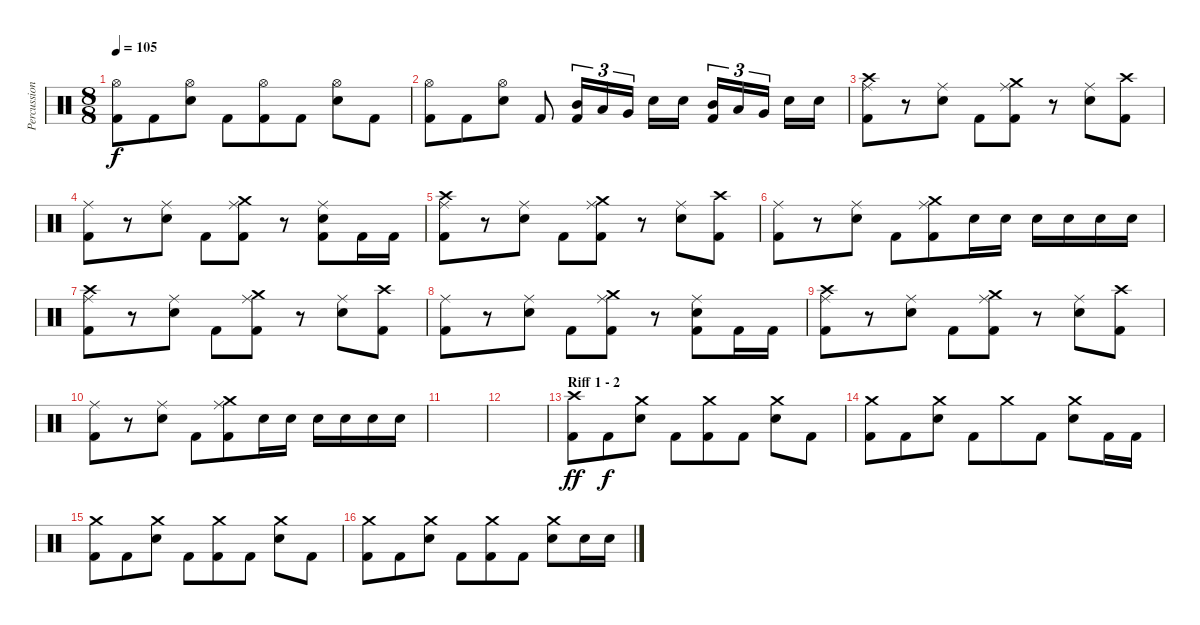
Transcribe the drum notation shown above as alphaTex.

\track ("Percussion" "Percussion") {instrument percussion}
\staff {score}
\articulation defaults
\ts (8 8)
\tempo 105
\clef neutral
\ks c
("Hi-Hat (open)" "Kick (hit) 2").8{dy f} "Kick (hit) 2".8 ("Hi-Hat (open)" "Snare (hit) 2").8 "Kick (hit) 2".8 ("Hi-Hat (open)" "Kick (hit) 2").8 "Kick (hit) 2".8 ("Hi-Hat (open)" "Snare (hit) 2").8 "Kick (hit) 2".8 |
("Hi-Hat (open)" "Kick (hit) 2").8 "Kick (hit) 2".8 ("Hi-Hat (open)" "Snare (hit) 2").8 "Kick (hit) 2".8 ("Mid Tom (hit)" "Kick (hit) 2").16{tu (3 2)} "Low Tom (hit)".16{tu (3 2)} "Very Low Tom (hit)".16{tu (3 2)} "Snare (hit) 2".16 "Snare (hit) 2".16 ("Mid Tom (hit)" "Kick (hit) 2").16{tu (3 2)} "Low Tom (hit)".16{tu (3 2)} "Very Low Tom (hit)".16{tu (3 2)} "Snare (hit) 2".16 "Snare (hit) 2".16 |
("Crash high (hit)" "Ride (middle)" "Kick (hit) 2").8 r.8 ("Ride (middle)" "Snare (hit) 2").8 "Kick (hit) 2".8 ("Crash medium (hit)" "Ride (middle)" "Kick (hit) 2").8 r.8 ("Ride (middle)" "Snare (hit) 2").8 ("Crash high (hit)" "Kick (hit) 2").8 |
("Ride (middle)" "Kick (hit) 2").8 r.8 ("Ride (middle)" "Snare (hit) 2").8 "Kick (hit) 2".8 ("Crash medium (hit)" "Ride (middle)" "Kick (hit) 2").8 r.8 ("Ride (middle)" "Snare (hit) 2" "Kick (hit) 2").8 "Kick (hit) 2".16 "Kick (hit) 2".16 |
("Crash high (hit)" "Ride (middle)" "Kick (hit) 2").8 r.8 ("Ride (middle)" "Snare (hit) 2").8 "Kick (hit) 2".8 ("Crash medium (hit)" "Ride (middle)" "Kick (hit) 2").8 r.8 ("Ride (middle)" "Snare (hit) 2").8 ("Crash high (hit)" "Kick (hit) 2").8 |
("Ride (middle)" "Kick (hit) 2").8 r.8 ("Ride (middle)" "Snare (hit) 2").8 "Kick (hit) 2".8 ("Crash medium (hit)" "Ride (middle)" "Kick (hit) 2").8 "Snare (hit) 2".16 "Snare (hit) 2".16 "Snare (hit) 2".16 "Snare (hit) 2".16 "Snare (hit) 2".16 "Snare (hit) 2".16 |
("Crash high (hit)" "Ride (middle)" "Kick (hit) 2").8 r.8 ("Ride (middle)" "Snare (hit) 2").8 "Kick (hit) 2".8 ("Crash medium (hit)" "Ride (middle)" "Kick (hit) 2").8 r.8 ("Ride (middle)" "Snare (hit) 2").8 ("Crash high (hit)" "Kick (hit) 2").8 |
("Ride (middle)" "Kick (hit) 2").8 r.8 ("Ride (middle)" "Snare (hit) 2").8 "Kick (hit) 2".8 ("Crash medium (hit)" "Ride (middle)" "Kick (hit) 2").8 r.8 ("Ride (middle)" "Snare (hit) 2" "Kick (hit) 2").8 "Kick (hit) 2".16 "Kick (hit) 2".16 |
("Crash high (hit)" "Ride (middle)" "Kick (hit) 2").8 r.8 ("Ride (middle)" "Snare (hit) 2").8 "Kick (hit) 2".8 ("Crash medium (hit)" "Ride (middle)" "Kick (hit) 2").8 r.8 ("Ride (middle)" "Snare (hit) 2").8 ("Crash high (hit)" "Kick (hit) 2").8 |
("Ride (middle)" "Kick (hit) 2").8 r.8 ("Ride (middle)" "Snare (hit) 2").8 "Kick (hit) 2".8 ("Crash medium (hit)" "Ride (middle)" "Kick (hit) 2").8 "Snare (hit) 2".16 "Snare (hit) 2".16 "Snare (hit) 2".16 "Snare (hit) 2".16 "Snare (hit) 2".16 "Snare (hit) 2".16 |
|
|
\section ("" "Riff 1 - 2")
("Crash high (hit)" "Kick (hit) 2").8{dy ff} "Kick (hit) 2".8{dy f} ("Crash medium (hit)" "Snare (hit) 2").8 "Kick (hit) 2".8 ("Crash medium (hit)" "Kick (hit) 2").8 "Kick (hit) 2".8 ("Crash medium (hit)" "Snare (hit) 2").8 "Kick (hit) 2".8 |
("Crash medium (hit)" "Kick (hit) 2").8 "Kick (hit) 2".8 ("Crash medium (hit)" "Snare (hit) 2").8 "Kick (hit) 2".8 "Crash medium (hit)".8 "Kick (hit) 2".8 ("Crash medium (hit)" "Snare (hit) 2").8 "Kick (hit) 2".16 "Kick (hit) 2".16 |
("Crash medium (hit)" "Kick (hit) 2").8 "Kick (hit) 2".8 ("Crash medium (hit)" "Snare (hit) 2").8 "Kick (hit) 2".8 ("Crash medium (hit)" "Kick (hit) 2").8 "Kick (hit) 2".8 ("Crash medium (hit)" "Snare (hit) 2").8 "Kick (hit) 2".8 |
("Crash medium (hit)" "Kick (hit) 2").8 "Kick (hit) 2".8 ("Crash medium (hit)" "Snare (hit) 2").8 "Kick (hit) 2".8 ("Crash medium (hit)" "Kick (hit) 2").8 "Kick (hit) 2".8 ("Crash medium (hit)" "Snare (hit) 2").8 "Snare (hit) 2".16 "Snare (hit) 2".16
